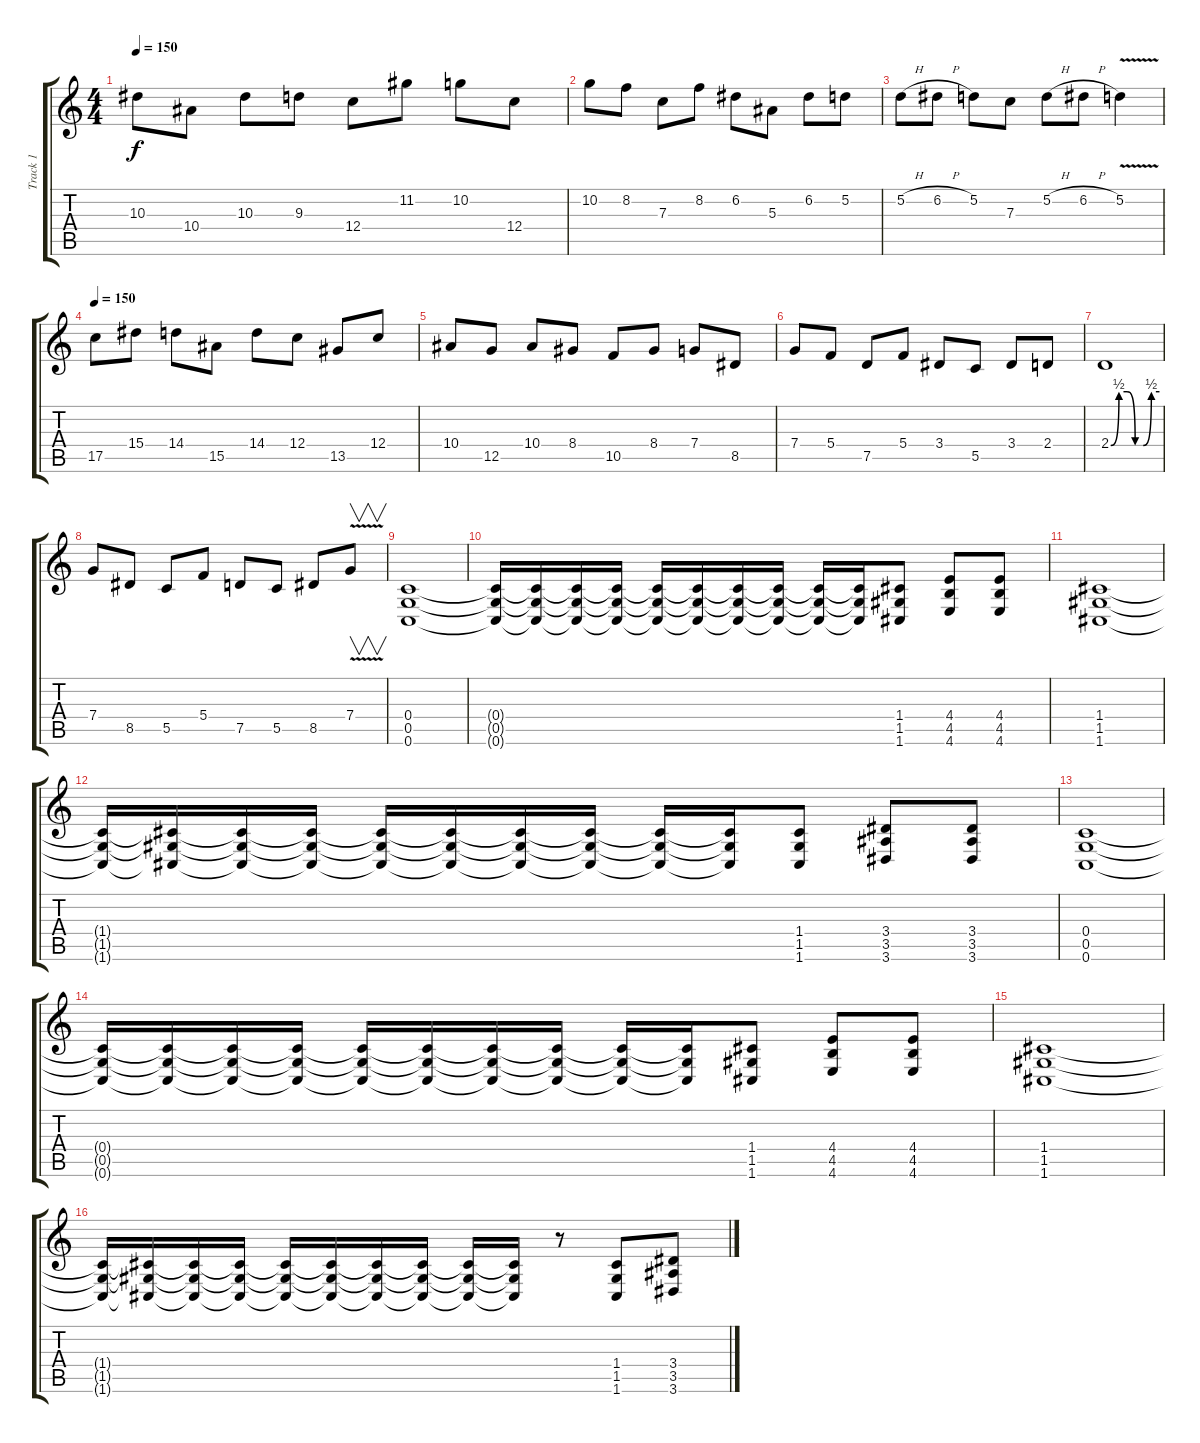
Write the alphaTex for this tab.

\track ("Track 1" "Track 1") {instrument electricguitarclean}
\staff {score tabs}
\tuning (D4 A3 F3 C3 G2 C2) {hide}
\ts (4 4)
\tempo 150
\clef g2
\ks c
10.3.8{dy f} 10.4.8 10.3.8 9.3.8 12.4.8 11.2.8 10.2.8 12.4.8 |
10.2.8 8.2.8 7.3.8 8.2.8 6.2.8 5.3.8 6.2.8 5.2.8 |
5.2{h}.8 6.2{h}.8 5.2.8 7.3.8 5.2{h}.8 6.2{h}.8 5.2{v}.4 |
\tempo 150
17.5.8{instrument distortionguitar} 15.4.8 14.4.8 15.5.8 14.4.8 12.4.8 13.5.8 12.4.8 |
10.4.8 12.5.8 10.4.8 8.4.8 10.5.8 8.4.8 7.4.8 8.5.8 |
7.4.8 5.4.8 7.5.8 5.4.8 3.4.8 5.5.8 3.4.8 2.4.8 |
2.4{be (custom 0 0 10 2 20 2 30 0 40 0 50 2 60 2)}.1 |
7.4.8 8.5.8 5.5.8 5.4.8 7.5.8 5.5.8 8.5.8 7.4{v}.8{v} |
(0.4 0.5 0.6).1{instrument distortionguitar} |
(0.4{t} 0.5{t} 0.6{t}).16 (0.4{t} 0.5{t} 0.6{t}).16 (0.4{t} 0.5{t} 0.6{t}).16 (0.4{t} 0.5{t} 0.6{t}).16 (0.4{t} 0.5{t} 0.6{t}).16 (0.4{t} 0.5{t} 0.6{t}).16 (0.4{t} 0.5{t} 0.6{t}).16 (0.4{t} 0.5{t} 0.6{t}).16 (0.4{t} 0.5{t} 0.6{t}).16 (0.4{t} 0.5{t} 0.6{t}).16 (1.4 1.5 1.6).8 (4.4 4.5 4.6).8 (4.4 4.5 4.6).8 |
(1.4 1.5 1.6).1 |
(1.4{t} 1.5{t} 1.6{t}).16 (1.4{t} 1.5{t} 1.6{t}).16 (1.4{t} 1.5{t} 1.6{t}).16 (1.4{t} 1.5{t} 1.6{t}).16 (1.4{t} 1.5{t} 1.6{t}).16 (1.4{t} 1.5{t} 1.6{t}).16 (1.4{t} 1.5{t} 1.6{t}).16 (1.4{t} 1.5{t} 1.6{t}).16 (1.4{t} 1.5{t} 1.6{t}).16 (1.4{t} 1.5{t} 1.6{t}).16 (1.4 1.5 1.6).8 (3.4 3.5 3.6).8 (3.4 3.5 3.6).8 |
(0.4 0.5 0.6).1{instrument distortionguitar} |
(0.4{t} 0.5{t} 0.6{t}).16 (0.4{t} 0.5{t} 0.6{t}).16 (0.4{t} 0.5{t} 0.6{t}).16 (0.4{t} 0.5{t} 0.6{t}).16 (0.4{t} 0.5{t} 0.6{t}).16 (0.4{t} 0.5{t} 0.6{t}).16 (0.4{t} 0.5{t} 0.6{t}).16 (0.4{t} 0.5{t} 0.6{t}).16 (0.4{t} 0.5{t} 0.6{t}).16 (0.4{t} 0.5{t} 0.6{t}).16 (1.4 1.5 1.6).8 (4.4 4.5 4.6).8 (4.4 4.5 4.6).8 |
(1.4 1.5 1.6).1 |
(1.4{t} 1.5{t} 1.6{t}).16 (1.4{t} 1.5{t} 1.6{t}).16 (1.4{t} 1.5{t} 1.6{t}).16 (1.4{t} 1.5{t} 1.6{t}).16 (1.4{t} 1.5{t} 1.6{t}).16 (1.4{t} 1.5{t} 1.6{t}).16 (1.4{t} 1.5{t} 1.6{t}).16 (1.4{t} 1.5{t} 1.6{t}).16 (1.4{t} 1.5{t} 1.6{t}).16 (1.4{t} 1.5{t} 1.6{t}).16 r.8 (1.4 1.5 1.6).8 (3.4 3.5 3.6).8
